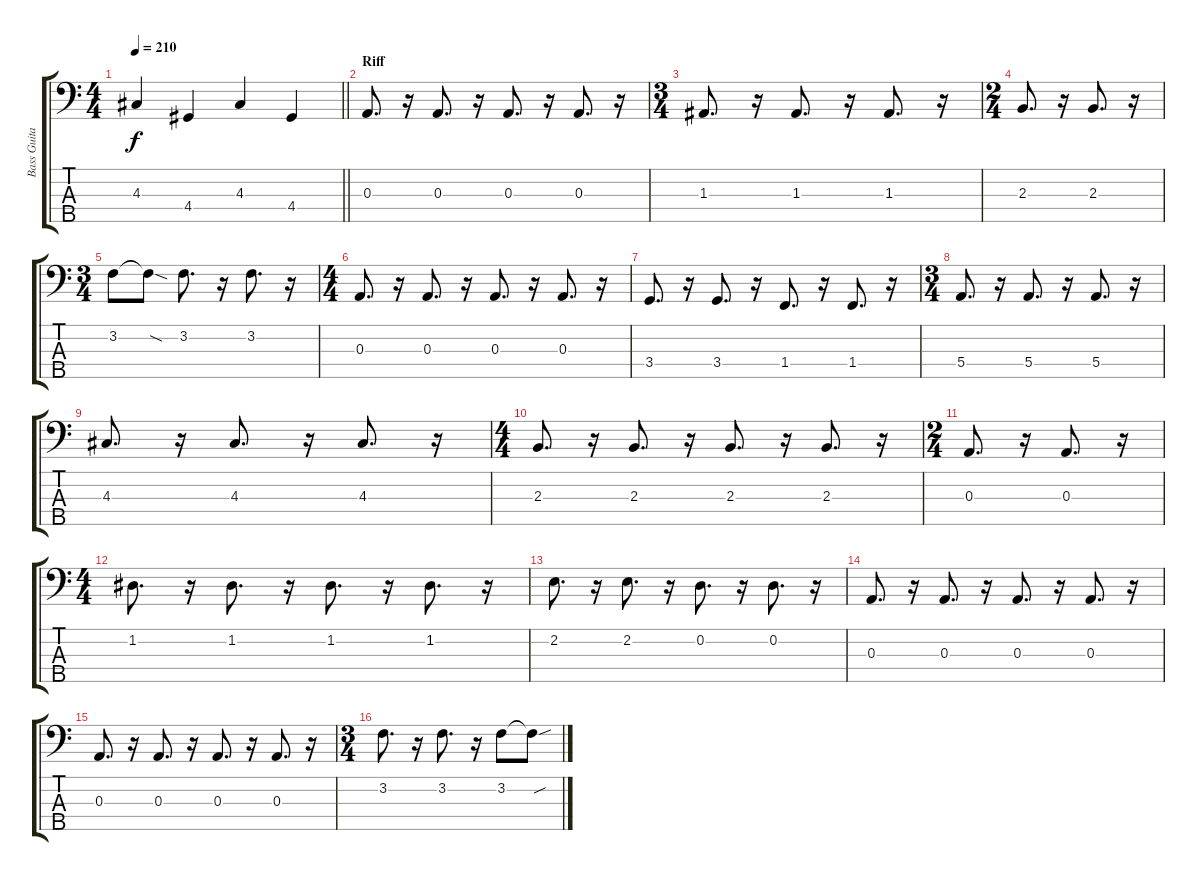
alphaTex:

\track ("Bass Guitar" "Bass Guita") {instrument electricbasspick}
\staff {score tabs}
\tuning (G2 D2 A1 E1 B0) {hide}
\ts (4 4)
\tempo 210
\clef f4
\barLineRight lightlight
\ks c
4.3.4{dy f} 4.4.4 4.3.4 4.4.4 |
\section ("" "Riff")
0.3.8{d} r.16 0.3.8{d} r.16 0.3.8{d} r.16 0.3.8{d} r.16 |
\ts (3 4)
1.3.8{d} r.16 1.3.8{d} r.16 1.3.8{d} r.16 |
\ts (2 4)
2.3.8{d} r.16 2.3.8{d} r.16 |
\ts (3 4)
3.2.8 3.2{sod t}.8 3.2.8{d} r.16 3.2.8{d} r.16 |
\ts (4 4)
0.3.8{d} r.16 0.3.8{d} r.16 0.3.8{d} r.16 0.3.8{d} r.16 |
3.4.8{d} r.16 3.4.8{d} r.16 1.4.8{d} r.16 1.4.8{d} r.16 |
\ts (3 4)
5.4.8{d} r.16 5.4.8{d} r.16 5.4.8{d} r.16 |
4.3.8{d} r.16 4.3.8{d} r.16 4.3.8{d} r.16 |
\ts (4 4)
2.3.8{d} r.16 2.3.8{d} r.16 2.3.8{d} r.16 2.3.8{d} r.16 |
\ts (2 4)
0.3.8{d} r.16 0.3.8{d} r.16 |
\ts (4 4)
1.2.8{d} r.16 1.2.8{d} r.16 1.2.8{d} r.16 1.2.8{d} r.16 |
2.2.8{d} r.16 2.2.8{d} r.16 0.2.8{d} r.16 0.2.8{d} r.16 |
0.3.8{d} r.16 0.3.8{d} r.16 0.3.8{d} r.16 0.3.8{d} r.16 |
0.3.8{d} r.16 0.3.8{d} r.16 0.3.8{d} r.16 0.3.8{d} r.16 |
\ts (3 4)
3.2.8{d} r.16 3.2.8{d} r.16 3.2.8 3.2{sou t}.8
